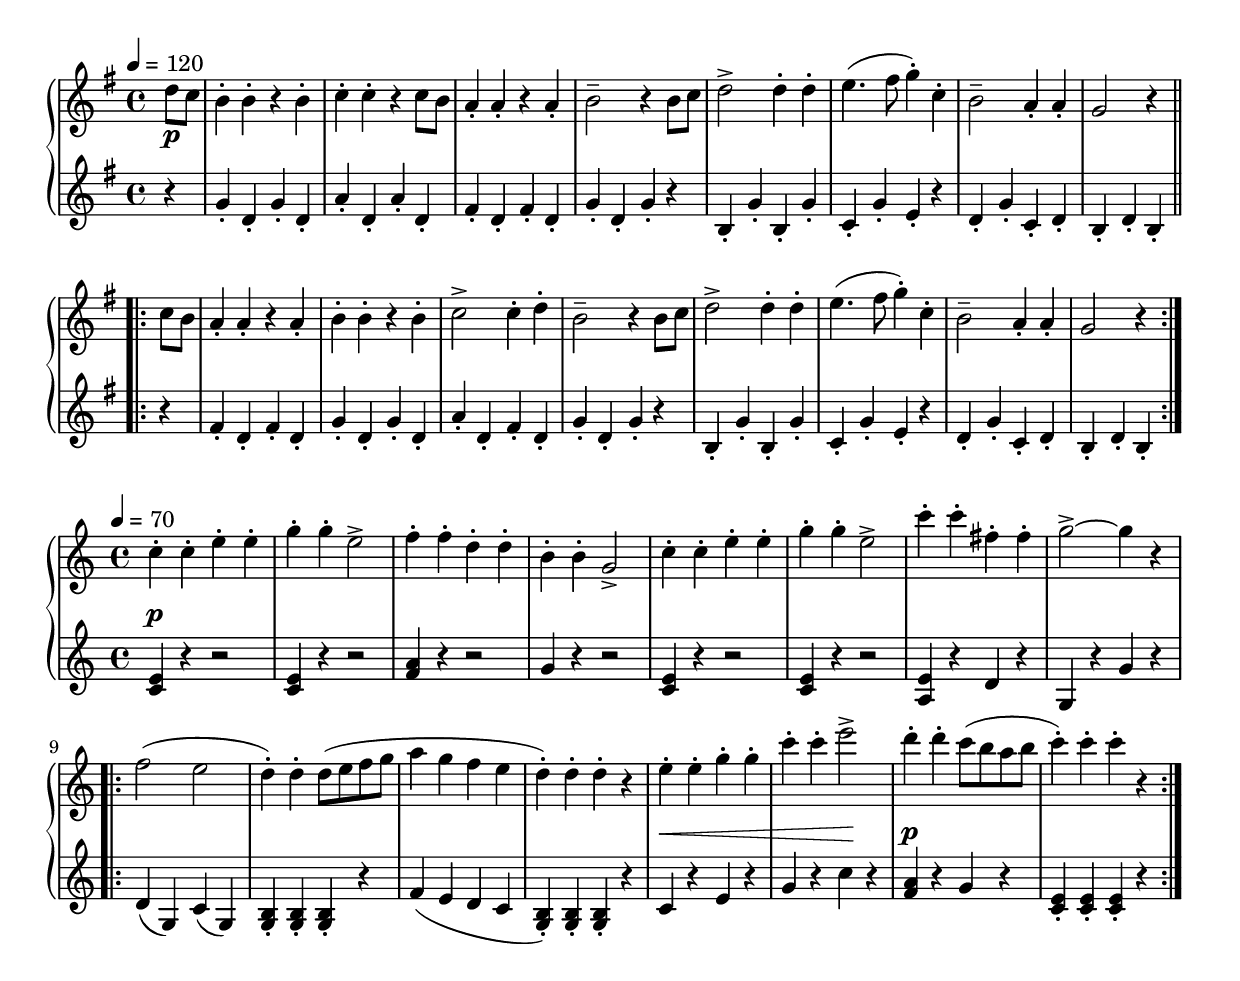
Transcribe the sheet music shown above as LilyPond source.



\paper {
ragged-right = ##f
indent = 0.0\mm
printallheaders=##t

}

\version "2.10.23"

voiceone =

\relative c'' {
  \key g \major
  \time 4/4 
  \set hairpinToBarline = ##f
  \partial 8*2  d8\p c     | % 1
  b4-. b-. r b-.           | % 2
  c-. c-. r c8 b           | % 3
  a4-. a-. r a-.           | % 4
  b2--  r4 b8 c            | % 5
  d2-> d4-. d-.            | % 6
  e4.( fis8 g4-.) c,-.     | % 7
  b2-- a4-. a-.            | % 8
  g2 r4 \repeat volta 2 {c8 b     | % 9

  a4-. a-. r a-.           | % 10
  b-. b-. r  b-.           | % 11
  c2-> c4-. d-.            | % 12
  b2--  r4 b8 c            | % 13
  d2-> d4-. d-.            | % 14
  e4.( fis8 g4-.) c,-.     | % 15
  b2-- a4-. a-.            | % 16
   g2 r4 }                 | % 17


 
}

voicetwo =
\relative c'' {
   \clef "treble"
   \key g \major
   \time 4/4  

   \partial 8*2 r4         | % 1
   g-. d-. g-. d-.         | % 2
   a'-. d,-. a'-. d,-.     | % 3
   fis-. d-. fis-. d-.     | % 4
   g-. d-. g-. r           | % 5
   b,-. g'-. b,-. g'-.     | % 6
   c,-. g'-. e-. r         | % 7
   d-. g-. c,-. d-.        | % 8
   b-. d-. b-. r           | % 9
   
   fis'-. d-. fis-. d-.    | % 10
   g-. d-. g-. d-.         | % 11
   a'-. d,-. fis-. d-.     | % 12
   g-. d-. g-. r           | % 13
   b,-. g'-. b,-. g'-.     | % 14
   c,-. g'-. e-. r         | % 15
   d-. g-. c,-. d-.        | % 16
    b-. d-. b-.            | % 17
  
 
}

\score {
 
   \context PianoStaff <<
      \context Staff = "one" << \tempo 4=120 \voiceone >>
      \context Staff = "two" <<  \voicetwo >>
   >>
   
   \layout { }
   \midi  { }

\header{
   composer          = "W.A. MOZART"
   title             = "Allegretto"
}

}




voiceone =

\relative c'' {
  \time 4/4 
  \set hairpinToBarline = ##f
  \override DynamicLineSpanner #'padding = #'2.0 

  c4-.\p c-. e-. e-.     | % 1
  g-. g-. e2->           | % 2
  f4-. f-. d-. d-.       | % 3
  b-. b-. g2->           | % 4
 c4-. c-. e-. e-.        | % 5
  g-. g-. e2->           | % 6
  c'4-.c4-. fis,-. fis-. | % 7
  g2->~ g4 r             | % 8
  \repeat volta 2 {     

  f2( e                  | % 9
  d4-.) d-. d8( e f g    | % 10
  a4 g f e               | % 11
  d-.) d-. d-. r         | % 12
  e-.\< e-. g-. g-.      | % 13
  c-. c-.e2->\!          | % 14
  d4-.\p d-. c8(b a b    | % 15
  c4-.) c-. c-. r        | % 16
}

 
}

voicetwo =
\relative c' {
   \clef "treble"
   \time 4/4  

   <c e>4 r r2           | % 1
   <c e>4 r r2           | % 2
   <f a>4 r r2           | % 3
   g4 r r2               | % 4
   <c, e>4 r r2          | % 5
   <c e>4 r r2           | % 6
   <a e'>4 r d r          | % 7
   g, r g' r             | % 8
 
   d4( g,) c( g)             | % 9
   <g b>-. <g b>-. <b g>-. r | % 10
   f'( e d c                 | % 11
   <g b>-.) <g b>-. <b g>-. r| % 12
   c r e r                   | % 13
   g r c r                   | % 14
   <f, a> r g r              | % 15
   <c, e>-. <c e>-. <c e>-. r | % 16
 
}

\score {
 
   \context PianoStaff\with {
         \override VerticalAlignment #'forced-distance = #10
       }  <<
      \context Staff = "one" << \tempo 4=70 \voiceone >>
      \context Staff = "two" <<  \voicetwo >>
   >>
   
   \layout { }
   \midi  { }

\header{
   composer          = "Joseph HAYDN"
   title             = "Andante"
}

}